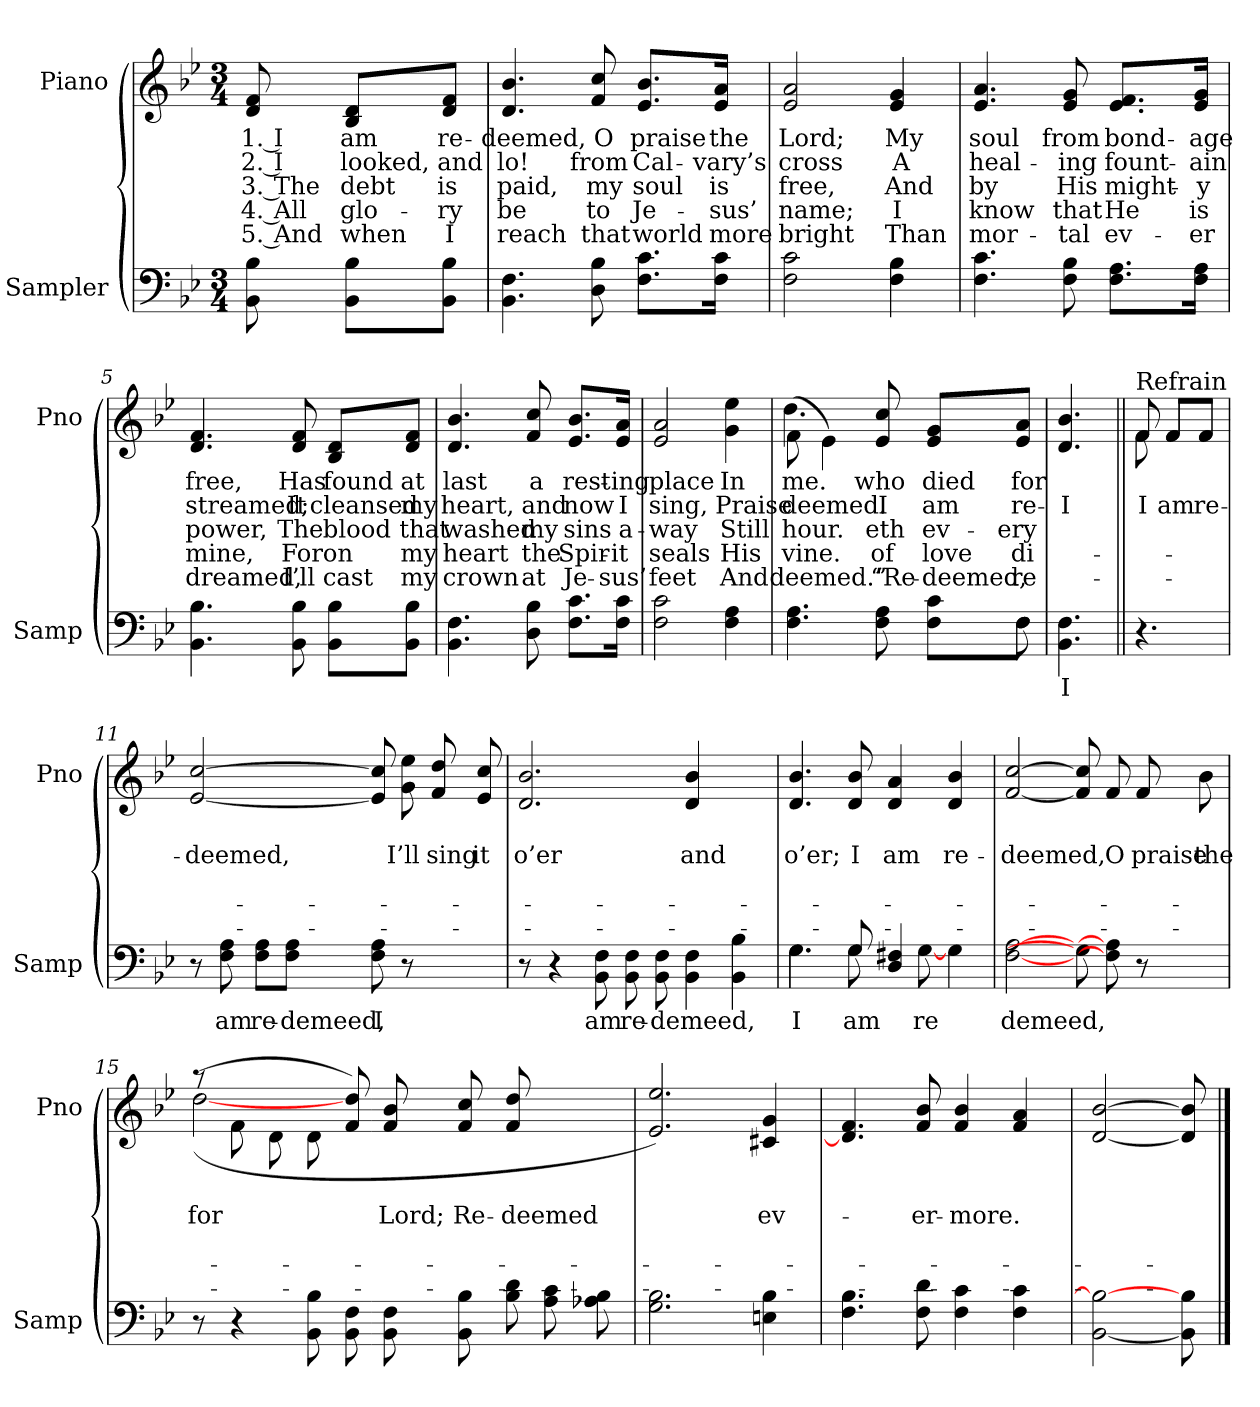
**kern	**text	**kern	**text	**text	**text	**text	**text
*part2	*part2	*part1	*part1	*part1	*part1	*part1	*part1
*staff2	*staff2	*staff1	*staff1	*staff1	*staff1	*staff1	*staff1
*I"Sampler	*	*I"Piano	*	*	*	*	*
*I'Samp	*	*I'Pno	*	*	*	*	*
*clefF4	*	*clefG2	*	*	*	*	*
*k[b-e-]	*	*k[b-e-]	*	*	*	*	*
*B-:	*	*B-:	*	*	*	*	*
*M3/4	*	*M3/4	*	*	*	*	*
=1	=1	=1	=1	=1	=1	=1	=1
8BB- 8B-	.	8d 8f	1. I	2. I	3. The	4. All	5. And
8BB-\ 8B-\L	.	8B-/ 8d/L	am	looked,	debt	glo-	when
8BB-\ 8B-\J	.	8d/ 8f/J	re-	and	is	-ry	I
=2	=2	=2	=2	=2	=2	=2	=2
4.BB- 4.F	.	4.d 4.b-	-deemed,	lo!	paid,	be	reach
8D 8B-	.	8f 8cc	O	from	my	to	that
8.F\ 8.c\L	.	8.e-/ 8.b-/L	praise	Cal-	soul	Je-	world
16F\ 16c\Jk	.	16e-/ 16a/Jk	the	-vary’s	is	-sus’	more
=3	=3	=3	=3	=3	=3	=3	=3
2F 2c	.	2e- 2a	Lord;	cross	free,	name;	bright
4F 4B-	.	4e- 4g	My	A	And	I	Than
=4	=4	=4	=4	=4	=4	=4	=4
4.F 4.c	.	4.e- 4.a	soul	heal-	by	know	mor-
8F 8B-	.	8e- 8g	from	-ing	His	that	-tal
8.F\ 8.A\L	.	8.e-/ 8.f/L	bond-	fount-	might-	He	ev-
16F\ 16A\Jk	.	16e-/ 16g/Jk	-age	-ain	-y	is	-er
=5	=5	=5	=5	=5	=5	=5	=5
4.BB- 4.B-	.	4.d 4.f	free,	streamed;	power,	mine,	dreamed,
8BB- 8B-	.	8d 8f	Has	It	The	For	I’ll
8BB-\ 8B-\L	.	8B-/ 8d/L	found	cleansed	blood	on	cast
8BB-\ 8B-\J	.	8d/ 8f/J	at	my	that	my	my
=6	=6	=6	=6	=6	=6	=6	=6
4.BB- 4.F	.	4.d 4.b-	last	heart,	washed	heart	crown
8D 8B-	.	8f 8cc	a	and	my	the	at
8.F\ 8.c\L	.	8.e-/ 8.b-/L	rest-	now	sins	Spir-	Je-
16F\ 16c\Jk	.	16e-/ 16a/Jk	-ing	I	a-	-it	-sus’
=7	=7	=7	=7	=7	=7	=7	=7
2F 2c	.	2e- 2a	place	sing,	-way	seals	feet
4F 4A	.	4g 4ee-	In	Praise	Still	His	And
=8	=8	=8	=8	=8	=8	=8	=8
*^	*	*^	*	*	*	*	*
4.F 4.A	8ryy	.	(8f\	4.dd	me.	-deemed.	hour.	-vine.	-deemed.”
*v	*v	*	*	*	*	*	*	*	*
.	.	4e-\)	.	.	.	.	.	.
8F 8A	.	8e- 8cc	4.ryy	who	I	-eth	of	“Re-
8F\ 8c\L	.	8e-/ 8g/L	.	died	am	ev-	love	-deemed,
*^	*	*	*	*	*	*	*	*
8F\J	8F	.	8e-/ 8a/J	.	for	re-	-ery	di-	re-
*v	*v	*	*	*	*	*	*	*	*
*	*	*v	*v	*	*	*	*	*
=9	=9	=9	=9	=9	=9	=9	=9
4.BB- 4.F	I	4.d 4.b-	.	I	.	.	.
=10||	=10||	=10||	=10||	=10||	=10||	=10||	=10||
*	*	*^	*	*	*	*	*
!	!	!LO:TX:t=Refrain	!	!	!	!	!	!
4.r	.	8f/	8f	.	I	.	.	.
.	.	8f/L	8f/L	.	am	.	.	.
.	.	8f/J	8f/J	.	re-	.	.	.
*	*	*v	*v	*	*	*	*	*
=11	=11	=11	=11	=11	=11	=11	=11
8r	.	[2e- [2cc	.	-deemed,	.	.	.
8F 8A	am	.	.	.	.	.	.
8F\ 8A\L	re-	.	.	.	.	.	.
8F\ 8A\J	-demeed,	.	.	.	.	.	.
8F 8A	I	8e-] 8cc]	.	.	.	.	.
8r	.	8g 8ee-	.	I’ll	.	.	.
4ryy	.	8f 8dd	.	sing	.	.	.
.	.	8e- 8cc	.	it	.	.	.
=12	=12	=12	=12	=12	=12	=12	=12
8r	.	2.d 2.b-	.	o’er	.	.	.
4r	.	.	.	.	.	.	.
8BB- 8F	am	.	.	.	.	.	.
8BB- 8F	re-	.	.	.	.	.	.
8BB- 8F	-demeed,	.	.	.	.	.	.
4BB- 4F	.	4d 4b-	.	and	.	.	.
4BB- 4B-	.	4ryy	.	.	.	.	.
=13	=13	=13	=13	=13	=13	=13	=13
*^	*	*	*	*	*	*	*
4.G\	4.G	I	4.d 4.b-	.	o’er;	.	.	.
8G/	8G	am	8d 8b-	.	I	.	.	.
4D 4F#X	8ryy	.	4d 4a	.	am	.	.	.
.	[8G	re-	.	.	.	.	.	.
4G\	4ryy	.	4d 4b-	.	re-	.	.	.
*v	*v	*	*	*	*	*	*	*
=14	=14	=14	=14	=14	=14	=14	=14
[2F [2A	-demeed,	[2f [2cc	.	-deemed,	.	.	.
8G]	.	8f] 8cc]	.	.	.	.	.
8F] 8A]	.	8f	.	O	.	.	.
8r	.	8f	.	praise	.	.	.
8ryy	.	8b-	.	the	.	.	.
=15	=15	=15	=15	=15	=15	=15	=15
*	*	*^	*	*	*	*	*
8r	.	(8r	([2dd	.	for-	.	.	.
4r	.	8f\	.	.	.	.	.	.
.	.	8d\	.	.	.	.	.	.
8BB- 8B-	.	8d\	.	.	.	.	.	.
8BB- 8F	.	8f 8dd)	4ryy	.	.	.	.	.
8BB- 8F	.	8f 8b-	.	.	Lord;	.	.	.
8BB- 8B-	.	8f 8cc	2ryy	.	Re-	.	.	.
8B- 8d	.	8f 8dd	.	.	-deemed	.	.	.
8A 8c	.	4ryy	.	.	.	.	.	.
8A-X 8B-	.	.	.	.	.	.	.	.
*	*	*v	*v	*	*	*	*	*
=16	=16	=16	=16	=16	=16	=16	=16
2.G 2.B-	.	2.e- 2.ee-)	.	.	.	.	.
4En 4B-	.	4c#X 4g	.	-ev-	.	.	.
=17	=17	=17	=17	=17	=17	=17	=17
4.F 4.B-	.	4.d] 4.f	.	.	.	.	.
8F 8d	.	8f 8b-	.	-er-	.	.	.
4F 4c	.	4f 4b-	.	-more.	.	.	.
4F 4c	.	4f 4a	.	.	.	.	.
=18	=18	=18	=18	=18	=18	=18	=18
[2BB- 2B-_	.	[2d [2b-	.	.	.	.	.
8BB-] 8B-	.	8d] 8b-]	.	.	.	.	.
==	==	==	==	==	==	==	==
*-	*-	*-	*-	*-	*-	*-	*-
